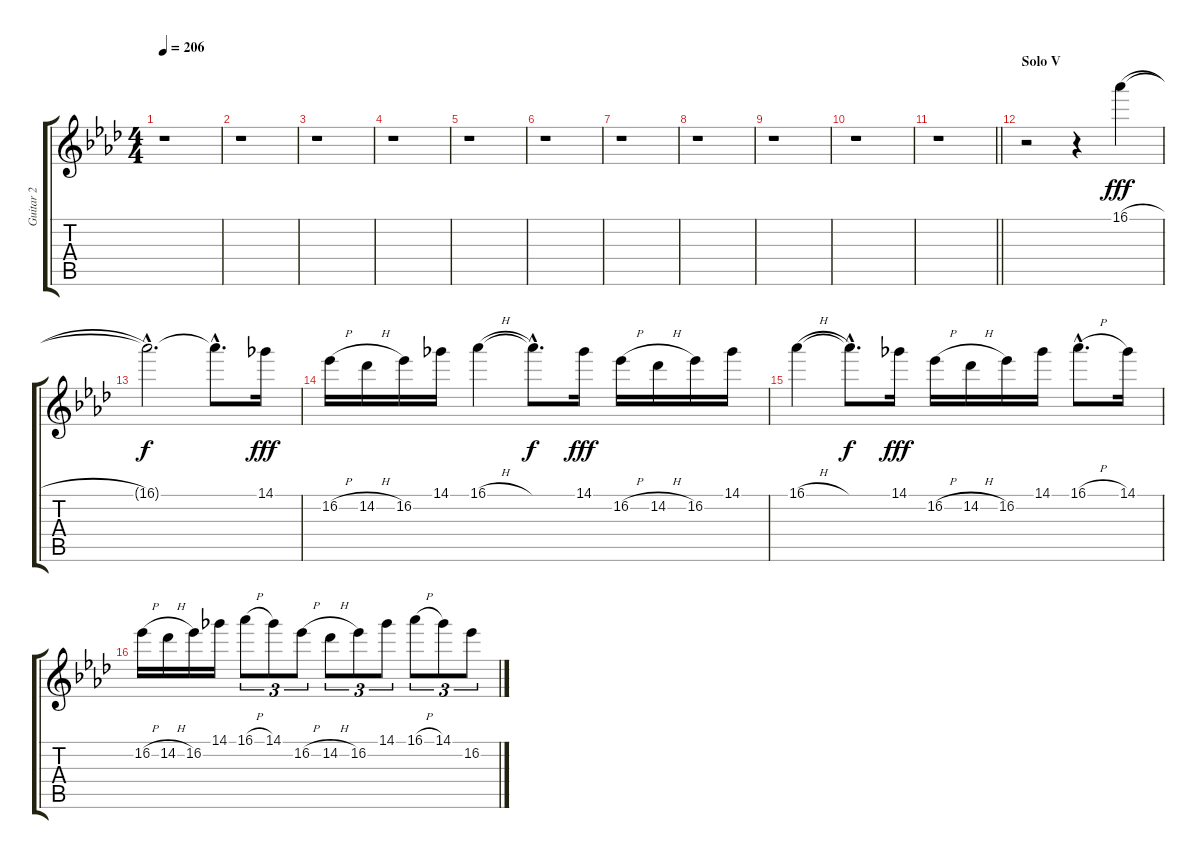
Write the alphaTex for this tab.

\track ("Guitar 2" "Guitar 2") {instrument distortionguitar}
\staff {score tabs}
\tuning (E4 B3 G3 D3 A2 E2) {hide}
\ts (4 4)
\tempo 206
\clef g2
\ks ab
r.1{dy fff} |
r.1 |
r.1 |
r.1 |
r.1 |
r.1 |
r.1 |
r.1 |
r.1 |
r.1 |
\barLineRight lightlight
r.1 |
\section ("" "Solo V")
r.2 r.4 16.1{h}.4 |
16.1{hac t}.2{d dy f} 16.1{hac t}.8{d} 14.1.16{dy fff} |
16.2{h}.16 14.2{h}.16 16.2.16 14.1.16 16.1{h}.4 16.1{hac t}.8{d dy f} 14.1.16{dy fff} 16.2{h}.16 14.2{h}.16 16.2.16 14.1.16 |
16.1{h}.4 16.1{hac t}.8{d dy f} 14.1.16{dy fff} 16.2{h}.16 14.2{h}.16 16.2.16 14.1.16 16.1{h hac}.8{d} 14.1.16 |
16.2{h}.16 14.2{h}.16 16.2.16 14.1.16 16.1{h}.8{tu (3 2)} 14.1.8{tu (3 2)} 16.2{h}.8{tu (3 2)} 14.2{h}.8{tu (3 2)} 16.2.8{tu (3 2)} 14.1.8{tu (3 2)} 16.1{h}.8{tu (3 2)} 14.1.8{tu (3 2)} 16.2{h}.8{tu (3 2)}
